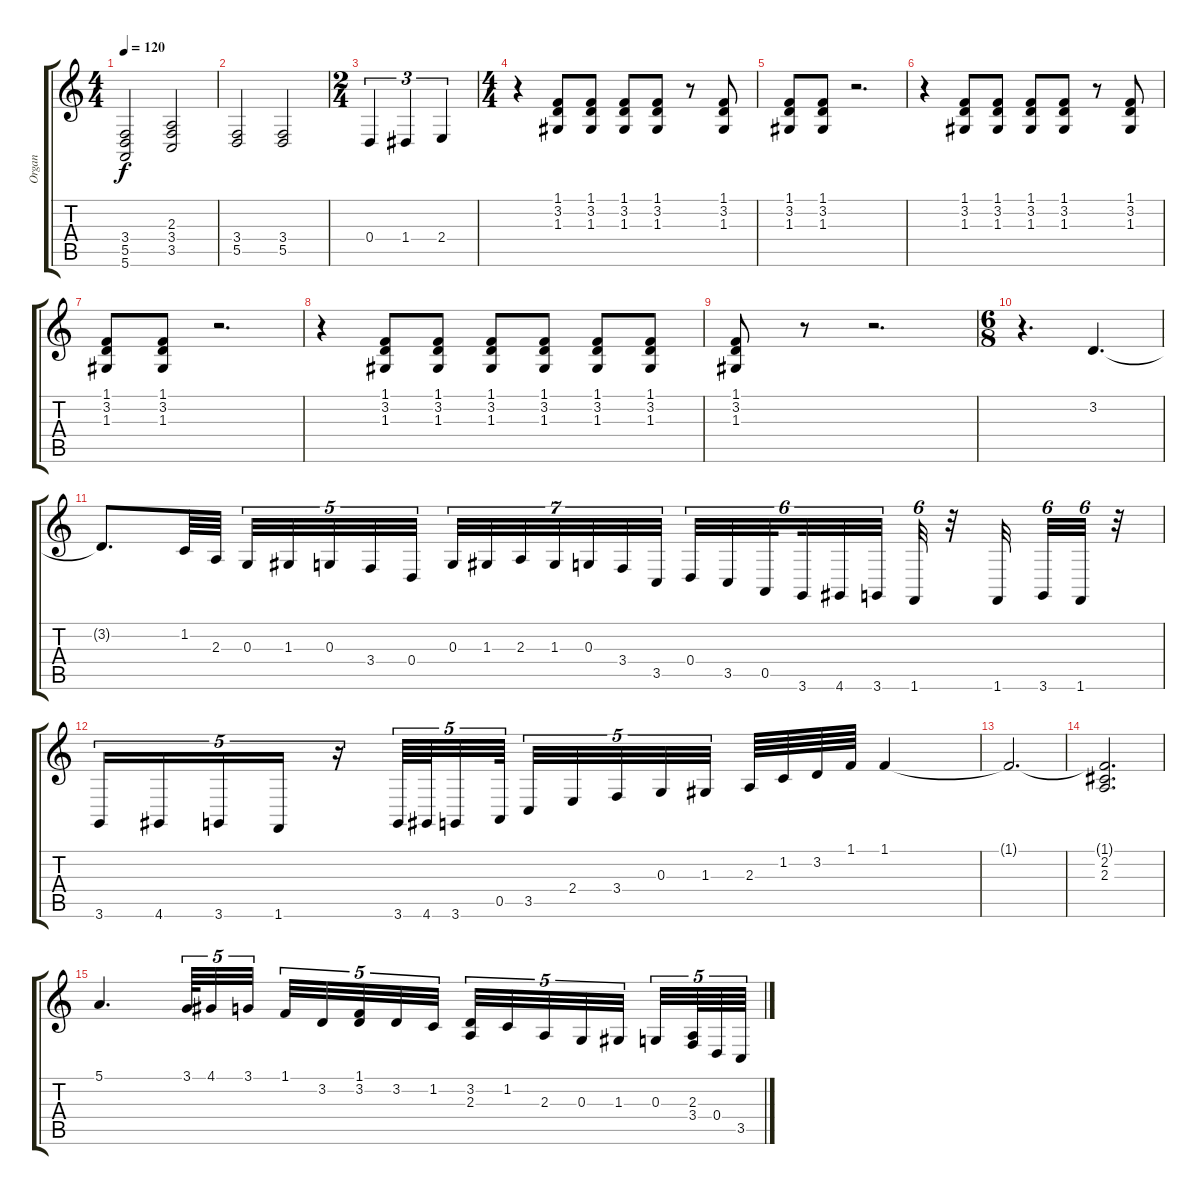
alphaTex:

\track ("Organ" "Organ") {instrument drawbarorgan}
\staff {score tabs}
\tuning (E4 B3 G3 D3 A2 E2) {hide}
\ts (4 4)
\tempo 120
\clef g2
\ks c
(3.4 5.5 5.6).2{dy f} (2.3 3.4 3.5).2 |
(3.4 5.5).2 (3.4 5.5).2 |
\ts (2 4)
0.4.4{tu (3 2)} 1.4.4{tu (3 2)} 2.4.4{tu (3 2)} |
\ts (4 4)
r.4 (1.1 3.2 1.3).8 (1.1 3.2 1.3).8 (1.1 3.2 1.3).8 (1.1 3.2 1.3).8 r.8 (1.1 3.2 1.3).8 |
(1.1 3.2 1.3).8 (1.1 3.2 1.3).8 r.2{d} |
r.4 (1.1 3.2 1.3).8 (1.1 3.2 1.3).8 (1.1 3.2 1.3).8 (1.1 3.2 1.3).8 r.8 (1.1 3.2 1.3).8 |
(1.1 3.2 1.3).8 (1.1 3.2 1.3).8 r.2{d} |
r.4 (1.1 3.2 1.3).8 (1.1 3.2 1.3).8 (1.1 3.2 1.3).8 (1.1 3.2 1.3).8 (1.1 3.2 1.3).8 (1.1 3.2 1.3).8 |
(1.1 3.2 1.3).8 r.8 r.2{d} |
\ts (6 8)
r.4{d} 3.2.4{d} |
3.2{t}.8{d} 1.2.64 2.3.64{beam splitsecondary} 0.3.32{tu (5 4)} 1.3.32{tu (5 4)} 0.3.32{tu (5 4)} 3.4.32{tu (5 4)} 0.4.32{tu (5 4) beam splitsecondary} 0.3.32{tu (7 4)} 1.3.32{tu (7 4)} 2.3.32{tu (7 4)} 1.3.32{tu (7 4)} 0.3.32{tu (7 4)} 3.4.32{tu (7 4)} 3.5.32{tu (7 4) beam splitsecondary} 0.4.32{tu (6 4)} 3.5.32{tu (6 4)} 0.5.32{tu (6 4) beam splitsecondary} 3.6.32{tu (6 4)} 4.6.32{tu (6 4)} 3.6.32{tu (6 4) beam splitsecondary} 1.6.32{tu (6 4)} r.32 1.6.32{beam splitsecondary} 3.6.32{tu (6 4)} 1.6.32{tu (6 4)} r.32 |
3.6.16{tu (5 4)} 4.6.16{tu (5 4)} 3.6.16{tu (5 4)} 1.6.16{tu (5 4)} r.16{tu (5 4)} 3.6.64{tu (5 4)} 4.6.64{tu (5 4)} 3.6.32{tu (5 4)} 0.5.64{tu (5 4) beam splitsecondary} 3.5.32{tu (5 4)} 2.4.32{tu (5 4)} 3.4.32{tu (5 4)} 0.3.32{tu (5 4)} 1.3.32{tu (5 4) beam splitsecondary} 2.3.64 1.2.64 3.2.64 1.1.64 1.1.4 |
1.1{t}.2{d} |
(1.1{t} 2.2 2.3).2{d} |
5.1.4{d} 3.1.64{tu (5 4)} 4.1.32{tu (5 4)} 3.1.32{tu (5 4) beam splitsecondary} 1.1.32{tu (5 4)} 3.2.32{tu (5 4)} (1.1 3.2).32{tu (5 4)} 3.2.32{tu (5 4)} 1.2.32{tu (5 4) beam splitsecondary} (3.2 2.3).32{tu (5 4)} 1.2.32{tu (5 4)} 2.3.32{tu (5 4)} 0.3.32{tu (5 4)} 1.3.32{tu (5 4) beam splitsecondary} 0.3.32{tu (5 4)} (2.3 3.4).64{tu (5 4)} 0.4.64{tu (5 4)} 3.5.64{tu (5 4)}
